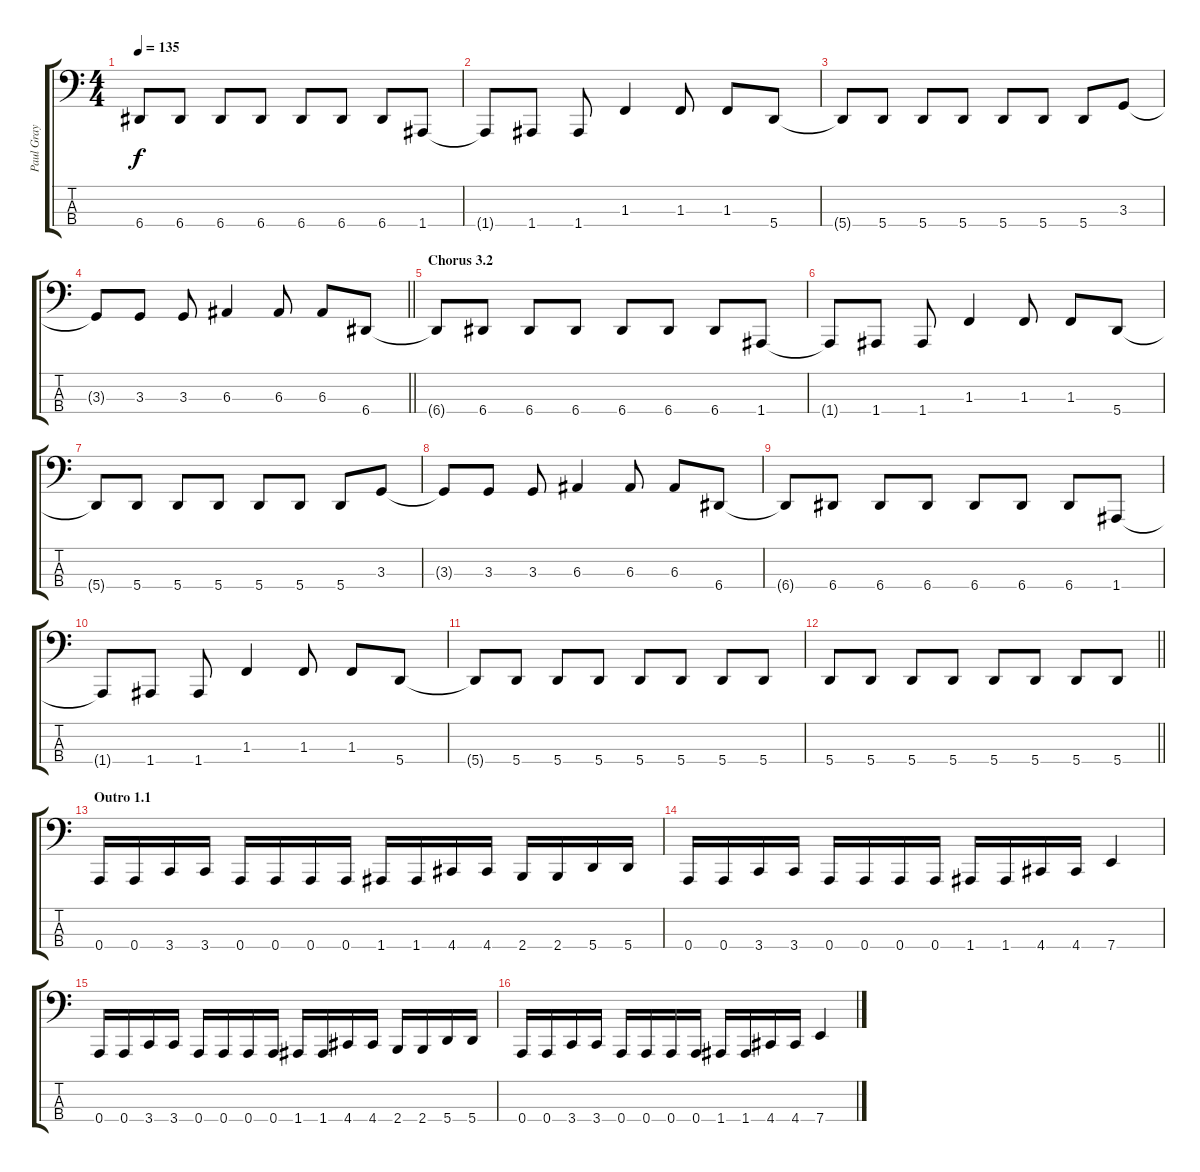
\track ("Paul Gray" "Paul Gray") {instrument electricbasspick}
\staff {score tabs}
\tuning (D2 A1 E1 A0) {hide}
\ts (4 4)
\tempo 135
\clef f4
\ks c
6.4{t}.8{dy f} 6.4.8 6.4.8 6.4.8 6.4.8 6.4.8 6.4.8 1.4.8 |
1.4{t}.8 1.4.8 1.4.8 1.3.4 1.3.8 1.3.8 5.4.8 |
5.4{t}.8 5.4.8 5.4.8 5.4.8 5.4.8 5.4.8 5.4.8 3.3.8 |
\barLineRight lightlight
3.3{t}.8 3.3.8 3.3.8 6.3.4 6.3.8 6.3.8 6.4.8 |
\section ("" "Chorus 3.2")
6.4{t}.8 6.4.8 6.4.8 6.4.8 6.4.8 6.4.8 6.4.8 1.4.8 |
1.4{t}.8 1.4.8 1.4.8 1.3.4 1.3.8 1.3.8 5.4.8 |
5.4{t}.8 5.4.8 5.4.8 5.4.8 5.4.8 5.4.8 5.4.8 3.3.8 |
3.3{t}.8 3.3.8 3.3.8 6.3.4 6.3.8 6.3.8 6.4.8 |
6.4{t}.8 6.4.8 6.4.8 6.4.8 6.4.8 6.4.8 6.4.8 1.4.8 |
1.4{t}.8 1.4.8 1.4.8 1.3.4 1.3.8 1.3.8 5.4.8 |
5.4{t}.8 5.4.8 5.4.8 5.4.8 5.4.8 5.4.8 5.4.8 5.4.8 |
\barLineRight lightlight
5.4.8 5.4.8 5.4.8 5.4.8 5.4.8 5.4.8 5.4.8 5.4.8 |
\section ("" "Outro 1.1")
0.4.16 0.4.16 3.4.16 3.4.16 0.4.16 0.4.16 0.4.16 0.4.16 1.4.16 1.4.16 4.4.16 4.4.16 2.4.16 2.4.16 5.4.16 5.4.16 |
0.4.16 0.4.16 3.4.16 3.4.16 0.4.16 0.4.16 0.4.16 0.4.16 1.4.16 1.4.16 4.4.16 4.4.16 7.4.4 |
0.4.16 0.4.16 3.4.16 3.4.16 0.4.16 0.4.16 0.4.16 0.4.16 1.4.16 1.4.16 4.4.16 4.4.16 2.4.16 2.4.16 5.4.16 5.4.16 |
0.4.16 0.4.16 3.4.16 3.4.16 0.4.16 0.4.16 0.4.16 0.4.16 1.4.16 1.4.16 4.4.16 4.4.16 7.4.4
